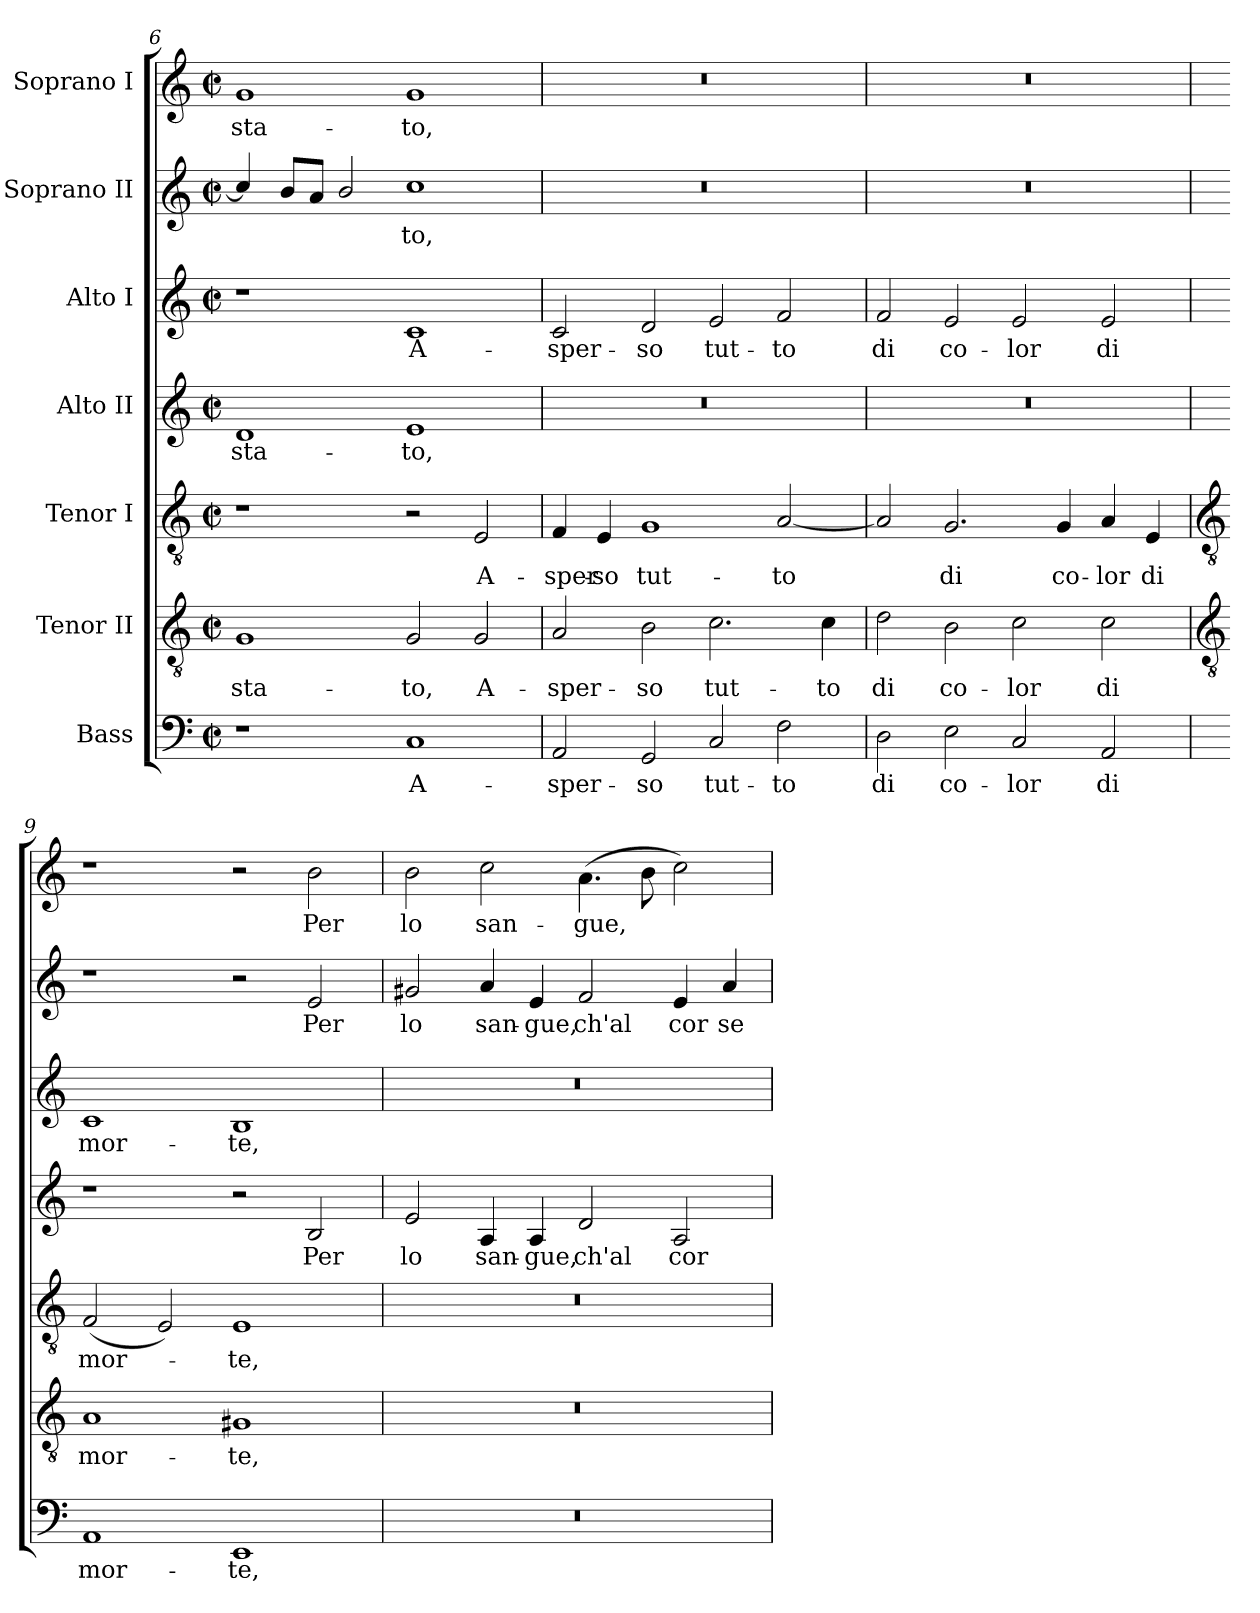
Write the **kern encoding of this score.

**kern	**text	**kern	**text	**kern	**text	**kern	**text	**kern	**text	**kern	**text	**kern	**text
*part7	*part7	*part6	*part6	*part5	*part5	*part4	*part4	*part3	*part3	*part2	*part2	*part1	*part1
*staff7	*staff7	*staff6	*staff6	*staff5	*staff5	*staff4	*staff4	*staff3	*staff3	*staff2	*staff2	*staff1	*staff1
*I"Bass	*	*I"Tenor II	*	*I"Tenor I	*	*I"Alto II	*	*I"Alto I	*	*I"Soprano II	*	*I"Soprano I	*
*clefF4	*	*clefGv2	*	*clefGv2	*	*clefG2	*	*clefG2	*	*clefG2	*	*clefG2	*
*k[]	*	*k[]	*	*k[]	*	*k[]	*	*k[]	*	*k[]	*	*k[]	*
*C:	*	*C:	*	*C:	*	*C:	*	*C:	*	*C:	*	*C:	*
*M4/2	*	*M4/2	*	*M4/2	*	*M4/2	*	*M4/2	*	*M4/2	*	*M4/2	*
*met(c|)	*	*met(c|)	*	*met(c|)	*	*met(c|)	*	*met(c|)	*	*met(c|)	*	*met(c|)	*
=6	=6	=6	=6	=6	=6	=6	=6	=6	=6	=6	=6	=6	=6
!	!	!	!LO:LY:b	!	!	!	!LO:LY:b	!	!	!	!	!	!LO:LY:b
1r	.	1G	sta-	1r	.	1d	sta-	1r	.	4cc/]	.	1g	sta-
.	.	.	.	.	.	.	.	.	.	8bL	.	.	.
.	.	.	.	.	.	.	.	.	.	8aJ	.	.	.
.	.	.	.	.	.	.	.	.	.	2b/	.	.	.
!	!LO:LY:b	!	!LO:LY:b	!	!	!	!LO:LY:b	!	!LO:LY:b	!	!LO:LY:b	!	!LO:LY:b
1C	A-	2G	-to,	2r	.	1e	-to,	1c	A-	1cc	to,	1g	-to,
!	!	!	!LO:LY:b	!	!LO:LY:b	!	!	!	!	!	!	!	!
.	.	2G	A-	2E	A-	.	.	.	.	.	.	.	.
=7	=7	=7	=7	=7	=7	=7	=7	=7	=7	=7	=7	=7	=7
!	!LO:LY:b	!	!LO:LY:b	!	!LO:LY:b	!	!	!	!LO:LY:b	!	!	!	!
2AA	-sper-	2A	-sper-	4F	-sper-	0r	.	2c	-sper-	0r	.	0r	.
!	!	!	!	!	!LO:LY:b	!	!	!	!	!	!	!	!
.	.	.	.	4E	-so	.	.	.	.	.	.	.	.
!	!LO:LY:b	!	!LO:LY:b	!	!LO:LY:b	!	!	!	!LO:LY:b	!	!	!	!
2GG	-so	2B	-so	1G	tut-	.	.	2d	-so	.	.	.	.
!	!LO:LY:b	!	!LO:LY:b	!	!	!	!	!	!LO:LY:b	!	!	!	!
2C	tut-	2.c	tut-	.	.	.	.	2e	tut-	.	.	.	.
!	!LO:LY:b	!	!	!	!LO:LY:b	!	!	!	!LO:LY:b	!	!	!	!
2F	-to	.	.	[2A	-to	.	.	2f	-to	.	.	.	.
!	!	!	!LO:LY:b	!	!	!	!	!	!	!	!	!	!
.	.	4c	-to	.	.	.	.	.	.	.	.	.	.
=8	=8	=8	=8	=8	=8	=8	=8	=8	=8	=8	=8	=8	=8
!	!LO:LY:b	!	!LO:LY:b	!	!	!	!	!	!LO:LY:b	!	!	!	!
2D	di	2d	di	2A]	.	0r	.	2f	di	0r	.	0r	.
!	!LO:LY:b	!	!LO:LY:b	!	!LO:LY:b	!	!	!	!LO:LY:b	!	!	!	!
2E	co-	2B	co-	2.G	di	.	.	2e	co-	.	.	.	.
!	!LO:LY:b	!	!LO:LY:b	!	!	!	!	!	!LO:LY:b	!	!	!	!
2C	-lor	2c	-lor	.	.	.	.	2e	-lor	.	.	.	.
!	!	!	!	!	!LO:LY:b	!	!	!	!	!	!	!	!
.	.	.	.	4G	co-	.	.	.	.	.	.	.	.
!	!LO:LY:b	!	!LO:LY:b	!	!LO:LY:b	!	!	!	!LO:LY:b	!	!	!	!
2AA	di	2c	di	4A	-lor	.	.	2e	di	.	.	.	.
!	!	!	!	!	!LO:LY:b	!	!	!	!	!	!	!	!
.	.	.	.	4E	di	.	.	.	.	.	.	.	.
!!LO:LB:g=z
=9	=9	=9	=9	=9	=9	=9	=9	=9	=9	=9	=9	=9	=9
*	*	*clefGv2	*	*clefGv2	*	*	*	*	*	*	*	*	*
!	!LO:LY:b	!	!LO:LY:b	!	!LO:LY:b	!	!	!	!LO:LY:b	!	!	!	!
1AA	mor-	1A	mor-	(<2F	mor-	1r	.	1c	mor-	1r	.	1r	.
.	.	.	.	2E)	.	.	.	.	.	.	.	.	.
!	!LO:LY:b	!	!LO:LY:b	!	!LO:LY:b	!	!	!	!LO:LY:b	!	!	!	!
1EE	-te,	1G#X	-te,	1E	te,	2r	.	1B	-te,	2r	.	2r	.
!	!	!	!	!	!	!	!LO:LY:b	!	!	!	!LO:LY:b	!	!LO:LY:b
.	.	.	.	.	.	2B	Per	.	.	2e	Per	2b	Per
=10	=10	=10	=10	=10	=10	=10	=10	=10	=10	=10	=10	=10	=10
!	!	!	!	!	!	!	!LO:LY:b	!	!	!	!LO:LY:b	!	!LO:LY:b
0r	.	0r	.	0r	.	2e	lo	0r	.	2g#X	lo	2b	lo
!	!	!	!	!	!	!	!LO:LY:b	!	!	!	!LO:LY:b	!	!LO:LY:b
.	.	.	.	.	.	4A	san-	.	.	4a	san-	2cc	san-
!	!	!	!	!	!	!	!LO:LY:b	!	!	!	!LO:LY:b	!	!
.	.	.	.	.	.	4A	-gue,	.	.	4e	-gue,	.	.
!	!	!	!	!	!	!	!LO:LY:b	!	!	!	!LO:LY:b	!	!LO:LY:b
.	.	.	.	.	.	2d	ch'al	.	.	2f	ch'al	(>4.a\	-gue,
.	.	.	.	.	.	.	.	.	.	.	.	8b	.
!	!	!	!	!	!	!	!LO:LY:b	!	!	!	!LO:LY:b	!	!
.	.	.	.	.	.	2A	cor	.	.	4e	cor	2cc)	.
!	!	!	!	!	!	!	!	!	!	!	!LO:LY:b	!	!
.	.	.	.	.	.	.	.	.	.	4a	se	.	.
=	=	=	=	=	=	=	=	=	=	=	=	=	=
*-	*-	*-	*-	*-	*-	*-	*-	*-	*-	*-	*-	*-	*-
